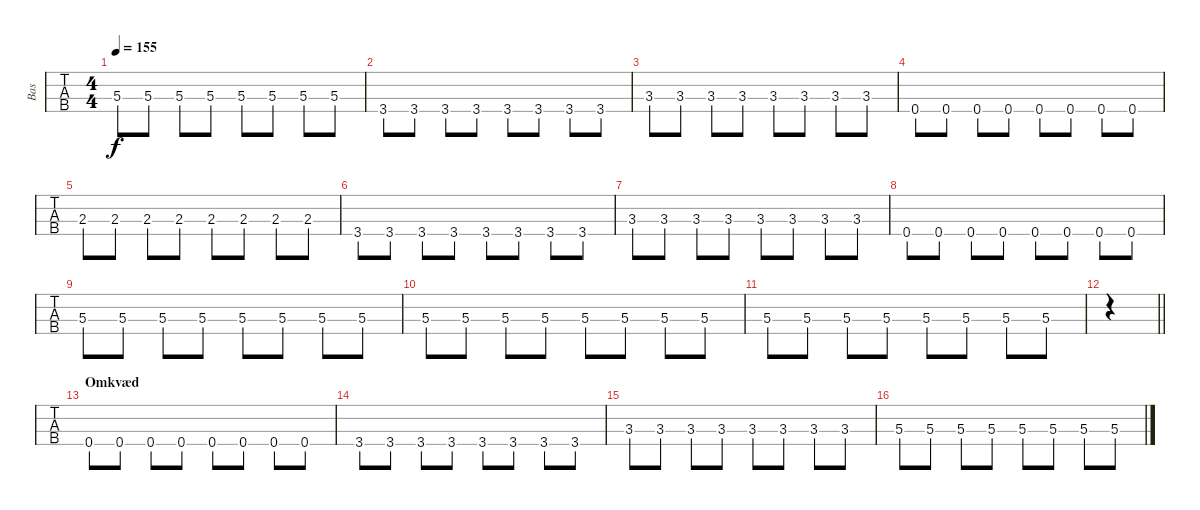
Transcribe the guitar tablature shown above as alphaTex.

\track ("Bas" "Bas") {instrument electricbasspick}
\staff {tabs}
\tuning (G2 D2 A1 E1) {hide}
\ts (4 4)
\tempo 155
\clef f4
\ks eminor
5.3.8{dy f} 5.3.8 5.3.8 5.3.8 5.3.8 5.3.8 5.3.8 5.3.8 |
3.4.8 3.4.8 3.4.8 3.4.8 3.4.8 3.4.8 3.4.8 3.4.8 |
3.3.8 3.3.8 3.3.8 3.3.8 3.3.8 3.3.8 3.3.8 3.3.8 |
0.4.8 0.4.8 0.4.8 0.4.8 0.4.8 0.4.8 0.4.8 0.4.8 |
2.3.8 2.3.8 2.3.8 2.3.8 2.3.8 2.3.8 2.3.8 2.3.8 |
3.4.8 3.4.8 3.4.8 3.4.8 3.4.8 3.4.8 3.4.8 3.4.8 |
3.3.8 3.3.8 3.3.8 3.3.8 3.3.8 3.3.8 3.3.8 3.3.8 |
0.4.8 0.4.8 0.4.8 0.4.8 0.4.8 0.4.8 0.4.8 0.4.8 |
5.3.8 5.3.8 5.3.8 5.3.8 5.3.8 5.3.8 5.3.8 5.3.8 |
5.3.8 5.3.8 5.3.8 5.3.8 5.3.8 5.3.8 5.3.8 5.3.8 |
5.3.8 5.3.8 5.3.8 5.3.8 5.3.8 5.3.8 5.3.8 5.3.8 |
\barLineRight lightlight
|
\section ("" "Omkvæd")
0.4.8 0.4.8 0.4.8 0.4.8 0.4.8 0.4.8 0.4.8 0.4.8 |
3.4.8 3.4.8 3.4.8 3.4.8 3.4.8 3.4.8 3.4.8 3.4.8 |
3.3.8 3.3.8 3.3.8 3.3.8 3.3.8 3.3.8 3.3.8 3.3.8 |
5.3.8 5.3.8 5.3.8 5.3.8 5.3.8 5.3.8 5.3.8 5.3.8
